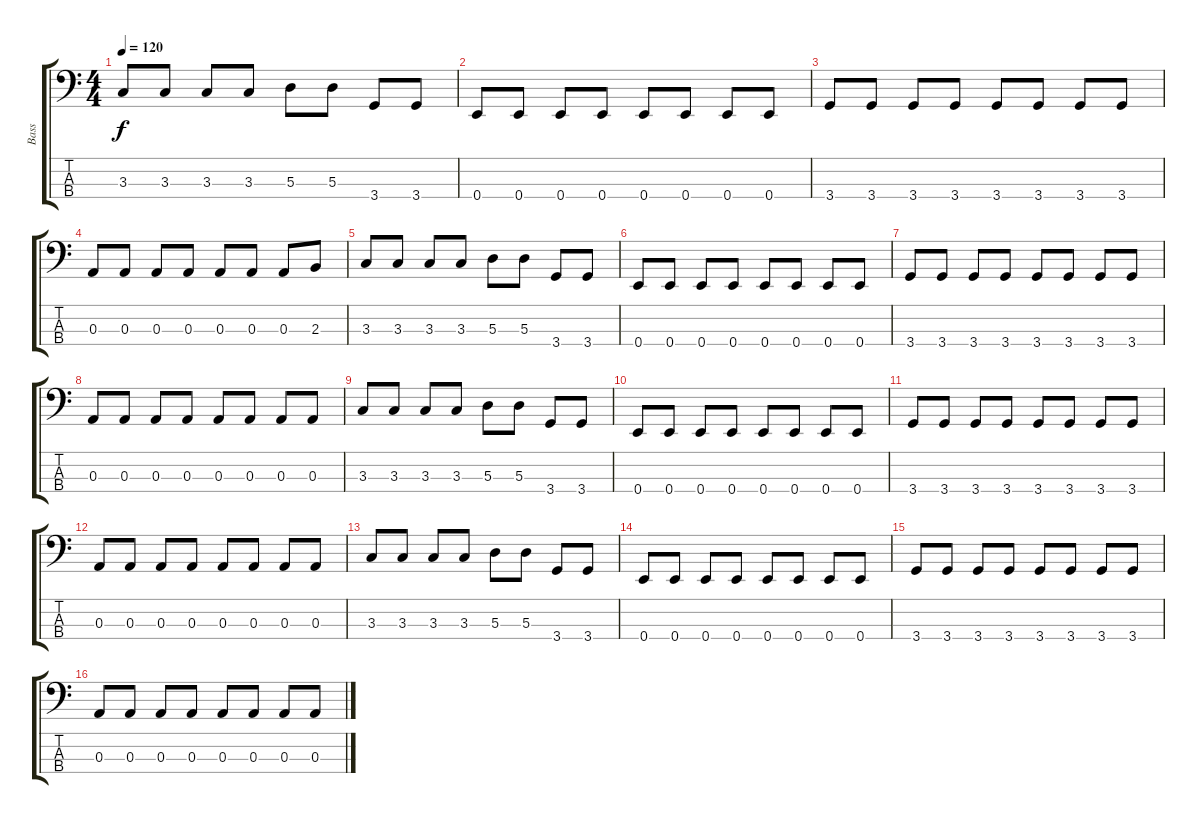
\track ("Bass" "Bass") {instrument electricbassfinger}
\staff {score tabs}
\tuning (G2 D2 A1 E1) {hide}
\ts (4 4)
\tempo 120
\clef f4
\ks c
3.3.8{dy f} 3.3.8 3.3.8 3.3.8 5.3.8 5.3.8 3.4.8 3.4.8 |
0.4.8 0.4.8 0.4.8 0.4.8 0.4.8 0.4.8 0.4.8 0.4.8 |
3.4.8 3.4.8 3.4.8 3.4.8 3.4.8 3.4.8 3.4.8 3.4.8 |
0.3.8 0.3.8 0.3.8 0.3.8 0.3.8 0.3.8 0.3.8 2.3.8 |
3.3.8 3.3.8 3.3.8 3.3.8 5.3.8 5.3.8 3.4.8 3.4.8 |
0.4.8 0.4.8 0.4.8 0.4.8 0.4.8 0.4.8 0.4.8 0.4.8 |
3.4.8 3.4.8 3.4.8 3.4.8 3.4.8 3.4.8 3.4.8 3.4.8 |
0.3.8 0.3.8 0.3.8 0.3.8 0.3.8 0.3.8 0.3.8 0.3.8 |
3.3.8 3.3.8 3.3.8 3.3.8 5.3.8 5.3.8 3.4.8 3.4.8 |
0.4.8 0.4.8 0.4.8 0.4.8 0.4.8 0.4.8 0.4.8 0.4.8 |
3.4.8 3.4.8 3.4.8 3.4.8 3.4.8 3.4.8 3.4.8 3.4.8 |
0.3.8 0.3.8 0.3.8 0.3.8 0.3.8 0.3.8 0.3.8 0.3.8 |
3.3.8 3.3.8 3.3.8 3.3.8 5.3.8 5.3.8 3.4.8 3.4.8 |
0.4.8 0.4.8 0.4.8 0.4.8 0.4.8 0.4.8 0.4.8 0.4.8 |
3.4.8 3.4.8 3.4.8 3.4.8 3.4.8 3.4.8 3.4.8 3.4.8 |
0.3.8 0.3.8 0.3.8 0.3.8 0.3.8 0.3.8 0.3.8 0.3.8
